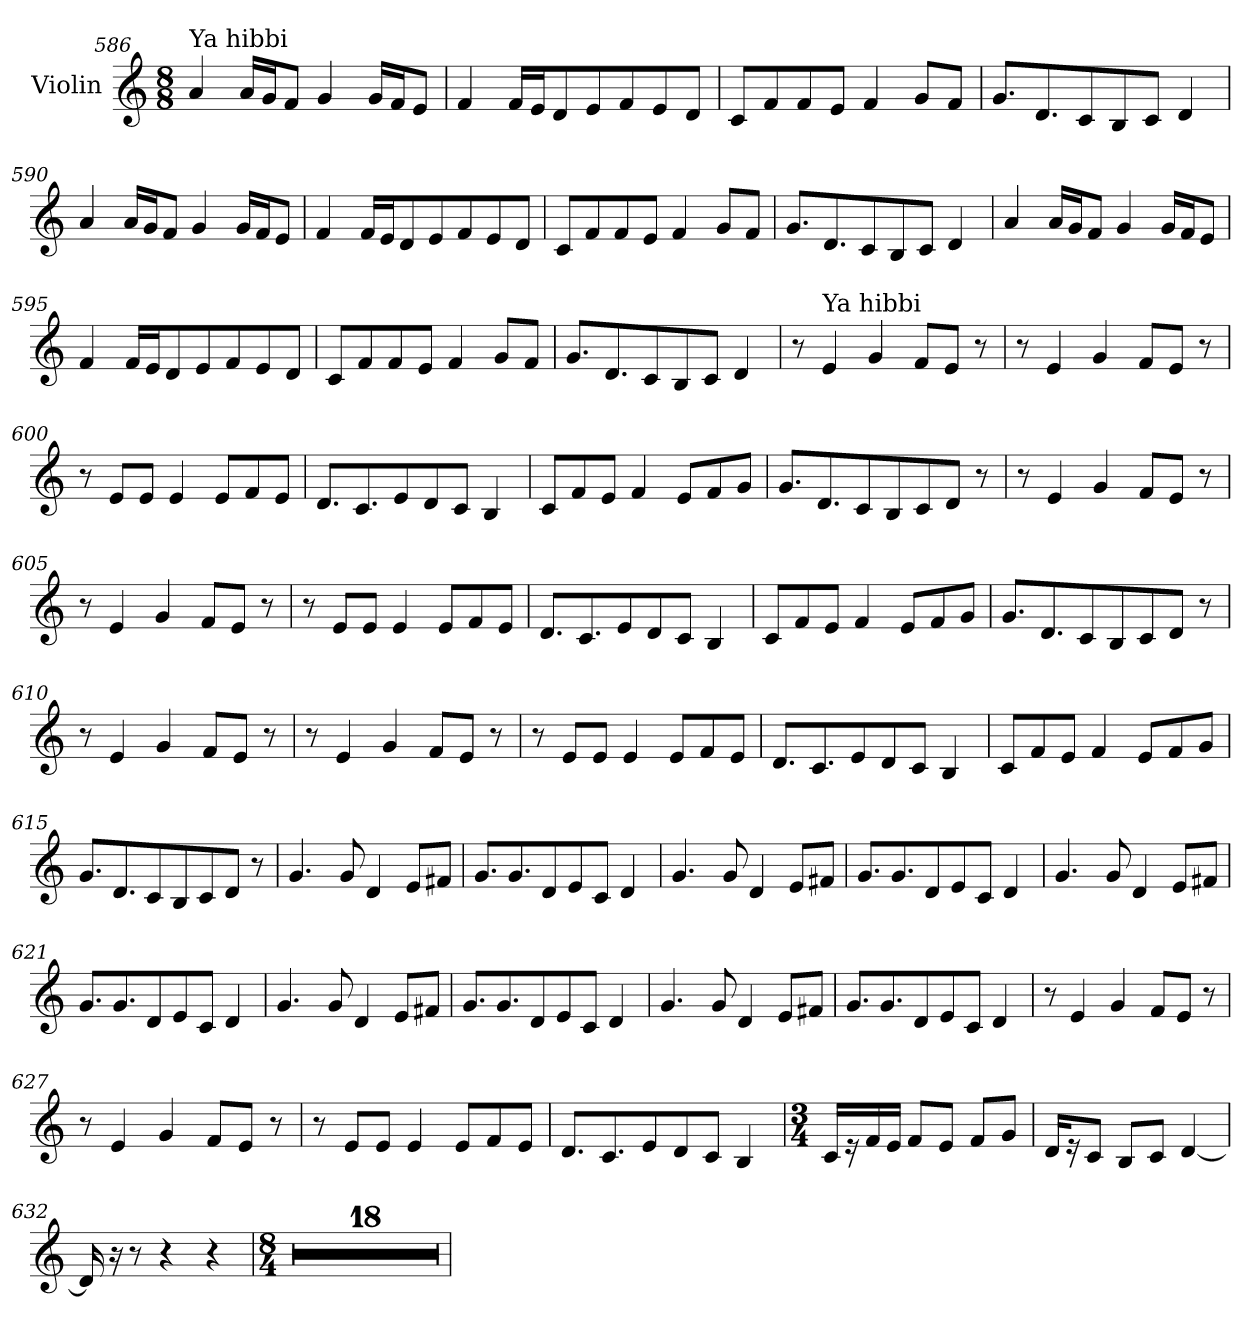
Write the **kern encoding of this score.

**kern
*part1
*staff1
*I"Violin
!!LO:PB:g=z
*clefG2
*k[]
*C:
*M8/8
*MM90
=586
!LO:TX:a:t=Ya hibbi
4a/
16a/LL
16g/J
8f/J
4g/
16g/LL
16f/J
8e/J
=587
4f/
16f/LL
16e/J
8d/
8e/
8f/
8e/
8d/J
=588
8c/L
8f/
8f/
8e/J
4f/
8g/L
8f/J
!!LO:PB:g=z
=589
8.g/L
8.d/
8c/
8B/
8c/J
4d/
!!LO:PB:g=z
=590
4a/
16a/LL
16g/J
8f/J
4g/
16g/LL
16f/J
8e/J
=591
4f/
16f/LL
16e/J
8d/
8e/
8f/
8e/
8d/J
=592
8c/L
8f/
8f/
8e/J
4f/
8g/L
8f/J
!!LO:PB:g=z
=593
8.g/L
8.d/
8c/
8B/
8c/J
4d/
!!LO:PB:g=z
=594
4a/
16a/LL
16g/J
8f/J
4g/
16g/LL
16f/J
8e/J
=595
4f/
16f/LL
16e/J
8d/
8e/
8f/
8e/
8d/J
=596
8c/L
8f/
8f/
8e/J
4f/
8g/L
8f/J
!!LO:PB:g=z
=597
8.g/L
8.d/
8c/
8B/
8c/J
4d/
!!LO:PB:g=z
=598
8r
!LO:TX:a:t=Ya hibbi
4e/
4g/
8f/L
8e/J
8r
=599
8r
4e/
4g/
8f/L
8e/J
8r
=600
8r
8e/L
8e/J
4e/
8e/L
8f/
8e/J
!!LO:PB:g=z
=601
8.d/L
8.c/
8e/
8d/
8c/J
4B/
!!LO:PB:g=z
=602
8c/L
8f/
8e/J
4f/
8e/L
8f/
8g/J
=603
8.g/L
8.d/
8c/
8B/
8c/
8d/J
8r
=604
8r
4e/
4g/
8f/L
8e/J
8r
!!LO:PB:g=z
=605
8r
4e/
4g/
8f/L
8e/J
8r
!!LO:PB:g=z
=606
8r
8e/L
8e/J
4e/
8e/L
8f/
8e/J
=607
8.d/L
8.c/
8e/
8d/
8c/J
4B/
=608
8c/L
8f/
8e/J
4f/
8e/L
8f/
8g/J
!!LO:PB:g=z
=609
8.g/L
8.d/
8c/
8B/
8c/
8d/J
8r
!!LO:PB:g=z
=610
8r
4e/
4g/
8f/L
8e/J
8r
=611
8r
4e/
4g/
8f/L
8e/J
8r
=612
8r
8e/L
8e/J
4e/
8e/L
8f/
8e/J
!!LO:PB:g=z
=613
8.d/L
8.c/
8e/
8d/
8c/J
4B/
!!LO:PB:g=z
=614
8c/L
8f/
8e/J
4f/
8e/L
8f/
8g/J
=615
8.g/L
8.d/
8c/
8B/
8c/
8d/J
8r
=616
4.g/
8g/
4d/
8e/L
8f#X/J
!!LO:PB:g=z
=617
8.g/L
8.g/
8d/
8e/
8c/J
4d/
=618
4.g/
8g/
4d/
8e/L
8f#X/J
=619
8.g/L
8.g/
8d/
8e/
8c/J
4d/
=620
4.g/
8g/
4d/
8e/L
8f#X/J
!!LO:LB:g=z
=621
8.g/L
8.g/
8d/
8e/
8c/J
4d/
=622
4.g/
8g/
4d/
8e/L
8f#X/J
=623
8.g/L
8.g/
8d/
8e/
8c/J
4d/
=624
4.g/
8g/
4d/
8e/L
8f#X/J
!!LO:LB:g=z
=625
8.g/L
8.g/
8d/
8e/
8c/J
4d/
=626
8r
4e/
4g/
8f/L
8e/J
8r
=627
8r
4e/
4g/
8f/L
8e/J
8r
=628
8r
8e/L
8e/J
4e/
8e/L
8f/
8e/J
!!LO:LB:g=z
=629
8.d/L
8.c/
8e/
8d/
8c/J
4B/
=630
*M3/4
*MM60
16c/LL
16r
16f/
16e/JJ
8f/L
8e/J
8f/L
8g/J
=631
16d/KL
16r
8c/J
8B/L
8c/J
[4d/
=632
16d/]
16r
8r
4r
4r
=633
*M8/4
0r
!!LO:LB:g=z
=634
0r
=635
0r
=636
0r
=637
0r
=638
0r
=639
0r
=640
0r
=641
0r
!!LO:LB:g=z
=642
0r
=643
0r
=644
0r
=645
0r
=646
0r
=647
0r
=648
0r
=649
0r
!!LO:LB:g=z
=650
0r
=
*-
